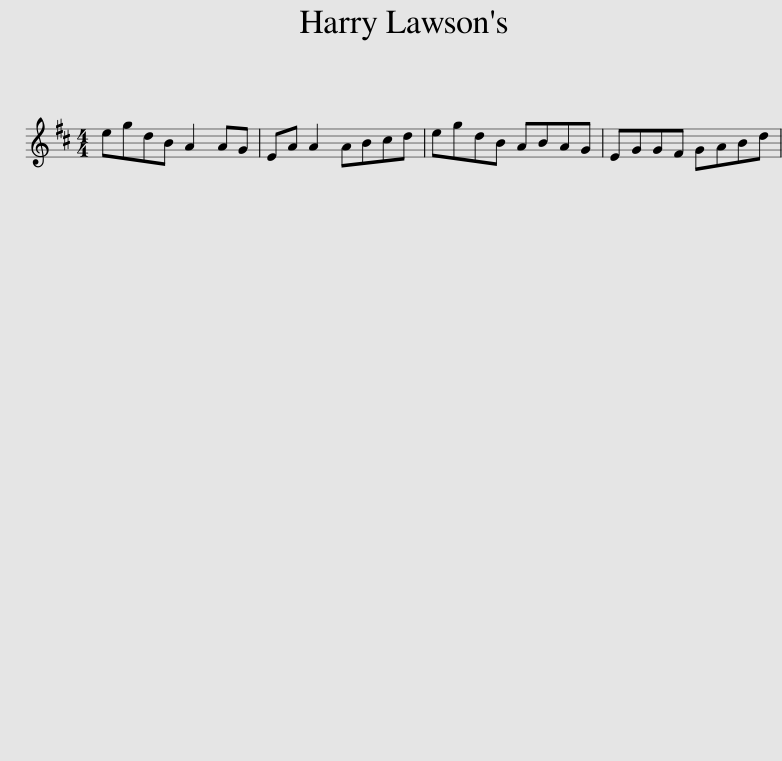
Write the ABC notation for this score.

X:1
L:1/8
M:4/4
I:linebreak $
K:D
V:1 treble
V:1
 egdB A2 AG | EA A2 ABcd | egdB ABAG | EGGF GABd | %4
